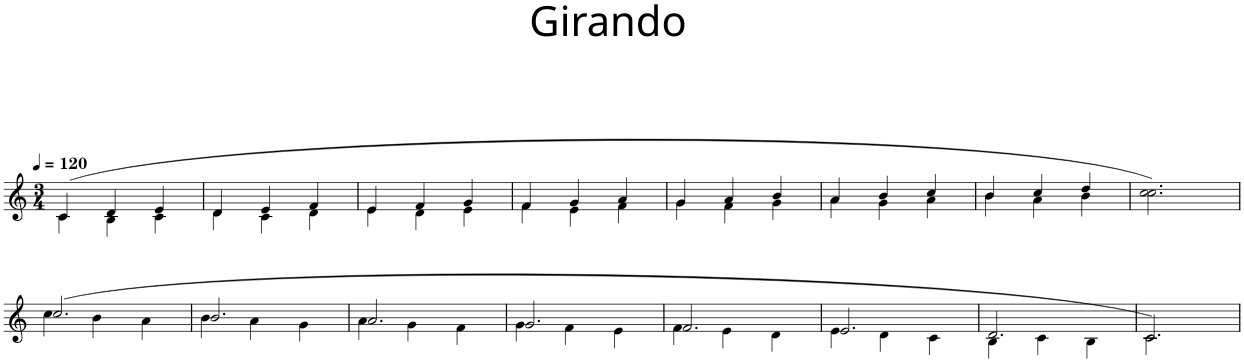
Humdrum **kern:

**kern
*part1
*staff1
*I"Marimba (pentagrama único)
*I'Mar
*clefG2
*k[]
*M3/4
*MM120
=1
*^
(4c/	4c\
4d/	4B\
4e/	4c\
=2	=2
4d/	4d\
4e/	4c\
4f/	4d\
=3	=3
4e/	4e\
4f/	4d\
4g/	4e\
=4	=4
4f/	4f\
4g/	4e\
4a/	4f\
=5	=5
4g/	4g\
4a/	4f\
4b/	4g\
=6	=6
4a/	4a\
4b/	4g\
4cc/	4a\
=7	=7
4b/	4b\
4cc/	4a\
4dd/	4b\
*v	*v
=8
2.cc\ 2.cc\)
!!LO:LB:g=z
=9
*^
(2.cc/	4cc\
.	4b\
.	4a\
=10	=10
2.b/	4b\
.	4a\
.	4g\
=11	=11
2.a/	4a\
.	4g\
.	4f\
=12	=12
2.g/	4g\
.	4f\
.	4e\
=13	=13
2.f/	4f\
.	4e\
.	4d\
=14	=14
2.e/	4e\
.	4d\
.	4c\
=15	=15
2.d/	4B\
.	4c\
.	4B\
=16	=16
2.c/)	2.c\
*v	*v
!!LO:LB:g=z
=17
4b\
4r
4cc\
==
*-
